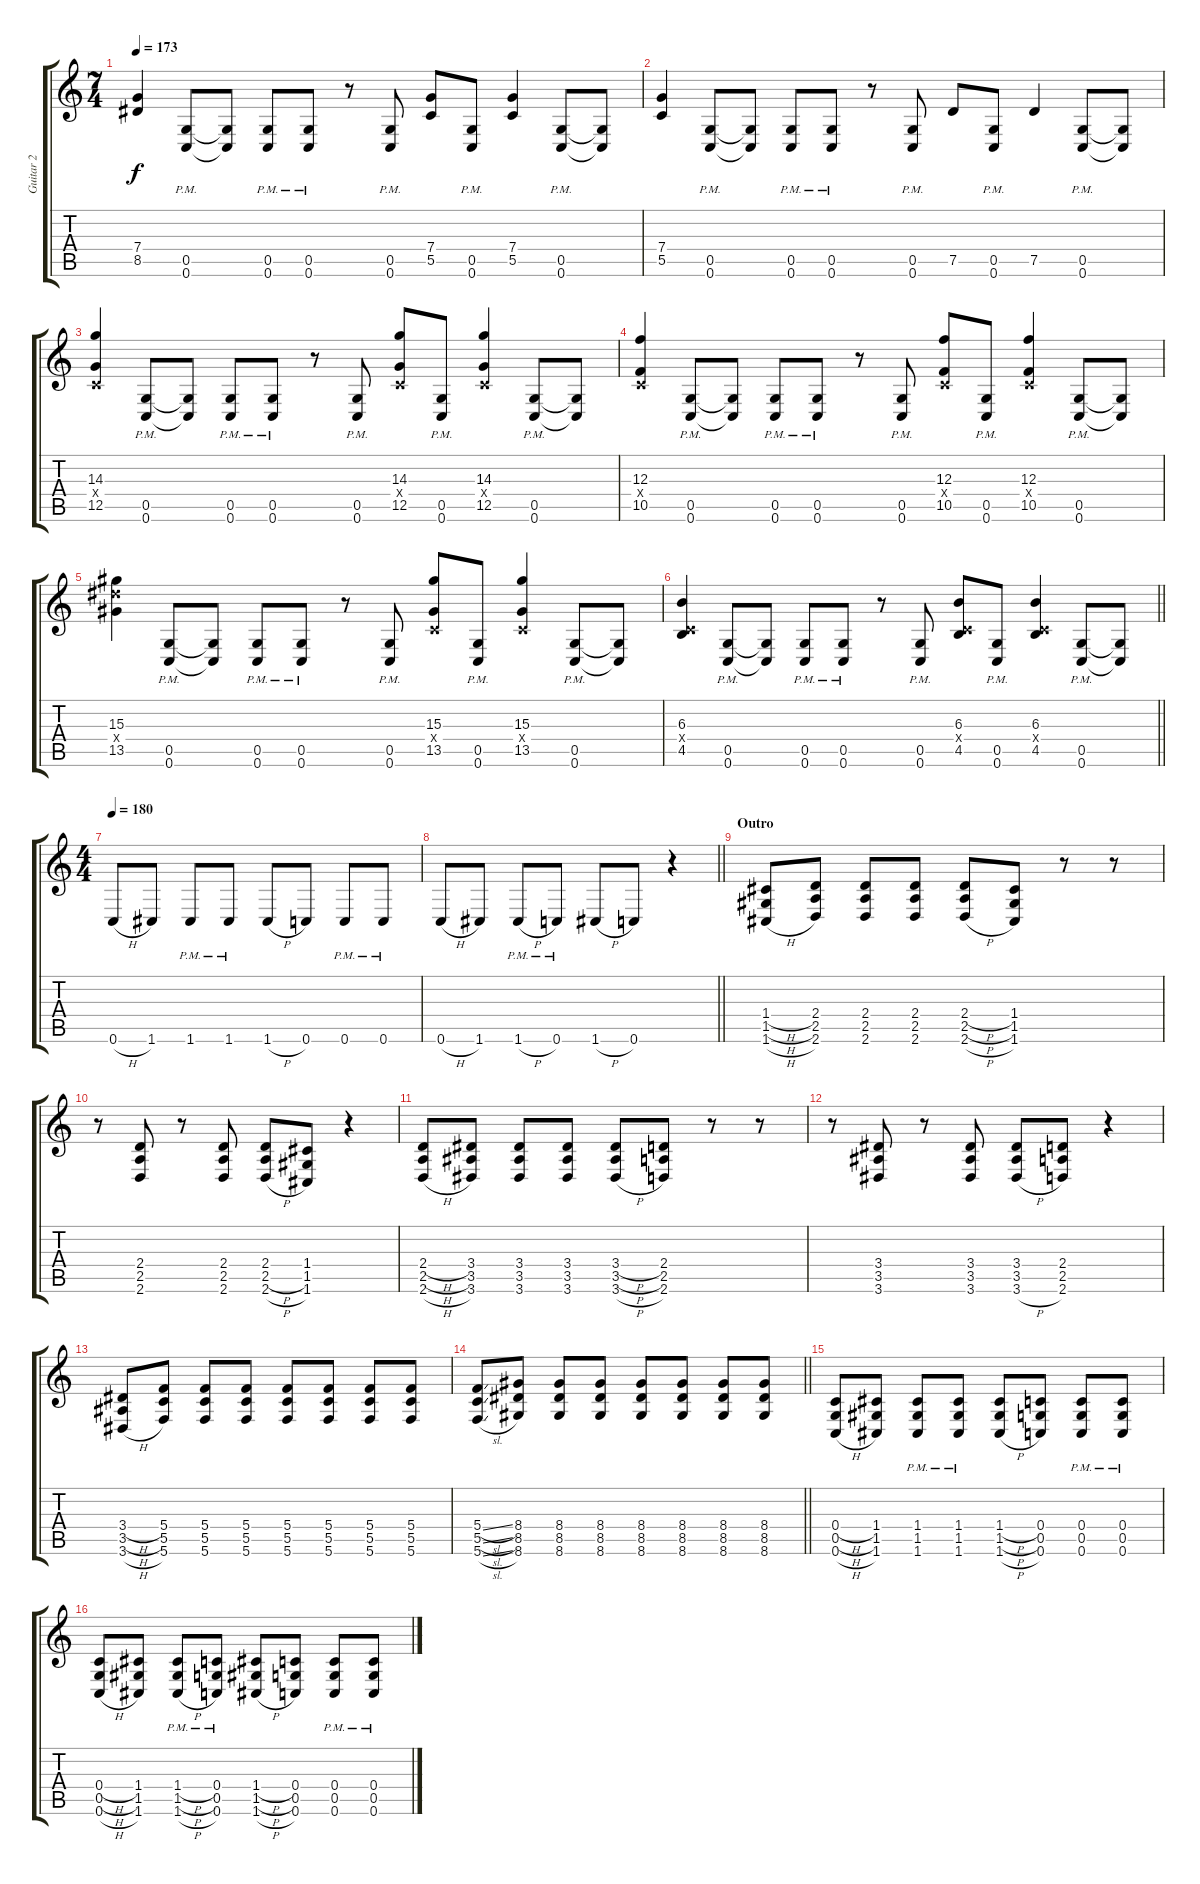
\track ("Guitar 2" "Guitar 2") {instrument electricguitarjazz}
\staff {score tabs}
\tuning (D4 A3 F3 C3 G2 C2) {hide}
\ts (7 4)
\tempo 173
\clef g2
\ks c
(7.4 8.5).4{dy f} (0.5{pm} 0.6{pm}).8 (0.5{t} 0.6{t}).8 (0.5{pm} 0.6{pm}).8 (0.5{pm} 0.6{pm}).8 r.8 (0.5{pm} 0.6{pm}).8 (7.4 5.5).8 (0.5{pm} 0.6{pm}).8 (7.4 5.5).4 (0.5{pm} 0.6{pm}).8 (0.5{t} 0.6{t}).8 |
(7.4 5.5).4 (0.5{pm} 0.6{pm}).8 (0.5{t} 0.6{t}).8 (0.5{pm} 0.6{pm}).8 (0.5{pm} 0.6{pm}).8 r.8 (0.5{pm} 0.6{pm}).8 7.5.8 (0.5{pm} 0.6{pm}).8 7.5.4 (0.5{pm} 0.6{pm}).8 (0.5{t} 0.6{t}).8 |
(14.3 0.4{x} 12.5).4 (0.5{pm} 0.6{pm}).8 (0.5{t} 0.6{t}).8 (0.5{pm} 0.6{pm}).8 (0.5{pm} 0.6{pm}).8 r.8 (0.5{pm} 0.6{pm}).8 (14.3 0.4{x} 12.5).8 (0.5{pm} 0.6{pm}).8 (14.3 0.4{x} 12.5).4 (0.5{pm} 0.6{pm}).8 (0.5{t} 0.6{t}).8 |
(12.3 0.4{x} 10.5).4 (0.5{pm} 0.6{pm}).8 (0.5{t} 0.6{t}).8 (0.5{pm} 0.6{pm}).8 (0.5{pm} 0.6{pm}).8 r.8 (0.5{pm} 0.6{pm}).8 (12.3 0.4{x} 10.5).8 (0.5{pm} 0.6{pm}).8 (12.3 0.4{x} 10.5).4 (0.5{pm} 0.6{pm}).8 (0.5{t} 0.6{t}).8 |
(15.3 15.4{x} 13.5).4 (0.5{pm} 0.6{pm}).8 (0.5{t} 0.6{t}).8 (0.5{pm} 0.6{pm}).8 (0.5{pm} 0.6{pm}).8 r.8 (0.5{pm} 0.6{pm}).8 (15.3 0.4{x} 13.5).8 (0.5{pm} 0.6{pm}).8 (15.3 0.4{x} 13.5).4 (0.5{pm} 0.6{pm}).8 (0.5{t} 0.6{t}).8 |
\barLineRight lightlight
(6.3 0.4{x} 4.5).4 (0.5{pm} 0.6{pm}).8 (0.5{t} 0.6{t}).8 (0.5{pm} 0.6{pm}).8 (0.5{pm} 0.6{pm}).8 r.8 (0.5{pm} 0.6{pm}).8 (6.3 0.4{x} 4.5).8 (0.5{pm} 0.6{pm}).8 (6.3 0.4{x} 4.5).4 (0.5{pm} 0.6{pm}).8 (0.5{t} 0.6{t}).8 |
\ts (4 4)
\section ("" "")
\tempo 180
0.6{h}.8 1.6.8 1.6{pm}.8 1.6{pm}.8 1.6{h}.8 0.6.8 0.6{pm}.8 0.6{pm}.8 |
\barLineRight lightlight
0.6{h}.8 1.6.8 1.6{h pm}.8 0.6{pm}.8 1.6{h}.8 0.6.8 r.4 |
\section ("" "Outro")
(1.4{h} 1.5{h} 1.6{h}).8 (2.4 2.5 2.6).8 (2.4 2.5 2.6).8 (2.4 2.5 2.6).8 (2.4{h} 2.5{h} 2.6{h}).8 (1.4 1.5 1.6).8 r.8 r.8 |
r.8 (2.4 2.5 2.6).8 r.8 (2.4 2.5 2.6).8 (2.4 2.5{h} 2.6{h}).8 (1.4 1.5 1.6).8 r.4 |
(2.4{h} 2.5{h} 2.6{h}).8 (3.4 3.5 3.6).8 (3.4 3.5 3.6).8 (3.4 3.5 3.6).8 (3.4{h} 3.5{h} 3.6{h}).8 (2.4 2.5 2.6).8 r.8 r.8 |
r.8 (3.4 3.5 3.6).8 r.8 (3.4 3.5 3.6).8 (3.4 3.5 3.6{h}).8 (2.4 2.5 2.6).8 r.4 |
(3.4{h} 3.5{h} 3.6{h}).8 (5.4 5.5 5.6).8 (5.4 5.5 5.6).8 (5.4 5.5 5.6).8 (5.4 5.5 5.6).8 (5.4 5.5 5.6).8 (5.4 5.5 5.6).8 (5.4 5.5 5.6).8 |
\barLineRight lightlight
(5.4{sl} 5.5{sl} 5.6{sl}).8 (8.4 8.5 8.6).8 (8.4 8.5 8.6).8 (8.4 8.5 8.6).8 (8.4 8.5 8.6).8 (8.4 8.5 8.6).8 (8.4 8.5 8.6).8 (8.4 8.5 8.6).8 |
\section ("" "")
(0.4{h} 0.5{h} 0.6{h}).8 (1.4 1.5 1.6).8 (1.4{pm} 1.5{pm} 1.6{pm}).8 (1.4{pm} 1.5{pm} 1.6{pm}).8 (1.4{h} 1.5{h} 1.6{h}).8 (0.4 0.5 0.6).8 (0.4{pm} 0.5{pm} 0.6{pm}).8 (0.4{pm} 0.5{pm} 0.6{pm}).8 |
(0.4{h} 0.5{h} 0.6{h}).8 (1.4 1.5 1.6).8 (1.4{h pm} 1.5{h pm} 1.6{h pm}).8 (0.4{pm} 0.5{pm} 0.6{pm}).8 (1.4{h} 1.5{h} 1.6{h}).8 (0.4 0.5 0.6).8 (0.4{pm} 0.5{pm} 0.6{pm}).8 (0.4{pm} 0.5{pm} 0.6{pm}).8
